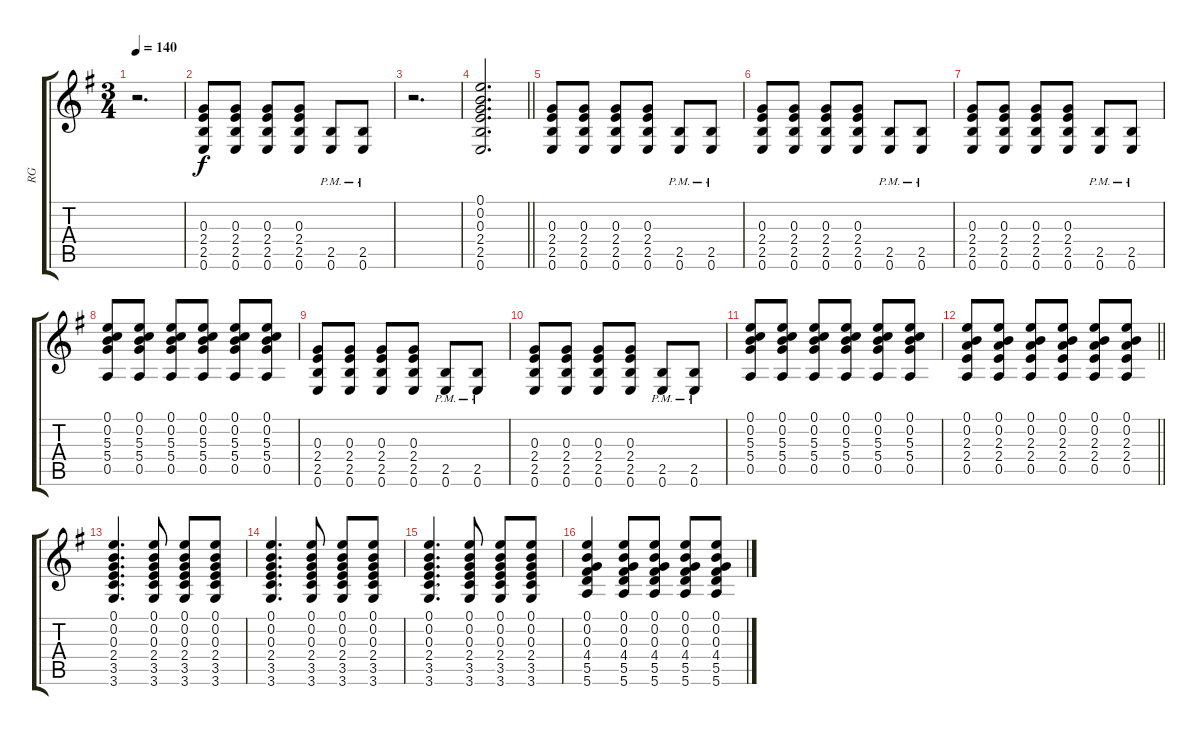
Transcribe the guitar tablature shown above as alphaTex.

\track ("RG" "RG") {instrument overdrivenguitar}
\staff {score tabs}
\tuning (E4 B3 G3 D3 A2 E2) {hide}
\ts (3 4)
\tempo 140
\clef g2
\ks eminor
r.2{d dy f} |
(0.3 2.4 2.5 0.6).8 (0.3 2.4 2.5 0.6).8 (0.3 2.4 2.5 0.6).8 (0.3 2.4 2.5 0.6).8 (2.5{pm} 0.6{pm}).8 (2.5{pm} 0.6{pm}).8 |
r.2{d} |
\barLineRight lightlight
(0.1 0.2 0.3 2.4 2.5 0.6).2{d} |
(0.3 2.4 2.5 0.6).8 (0.3 2.4 2.5 0.6).8 (0.3 2.4 2.5 0.6).8 (0.3 2.4 2.5 0.6).8 (2.5{pm} 0.6{pm}).8 (2.5{pm} 0.6{pm}).8 |
(0.3 2.4 2.5 0.6).8 (0.3 2.4 2.5 0.6).8 (0.3 2.4 2.5 0.6).8 (0.3 2.4 2.5 0.6).8 (2.5{pm} 0.6{pm}).8 (2.5{pm} 0.6{pm}).8 |
(0.3 2.4 2.5 0.6).8 (0.3 2.4 2.5 0.6).8 (0.3 2.4 2.5 0.6).8 (0.3 2.4 2.5 0.6).8 (2.5{pm} 0.6{pm}).8 (2.5{pm} 0.6{pm}).8 |
(0.1 0.2 5.3 5.4 0.5).8 (0.1 0.2 5.3 5.4 0.5).8 (0.1 0.2 5.3 5.4 0.5).8 (0.1 0.2 5.3 5.4 0.5).8 (0.1 0.2 5.3 5.4 0.5).8 (0.1 0.2 5.3 5.4 0.5).8 |
(0.3 2.4 2.5 0.6).8 (0.3 2.4 2.5 0.6).8 (0.3 2.4 2.5 0.6).8 (0.3 2.4 2.5 0.6).8 (2.5{pm} 0.6{pm}).8 (2.5{pm} 0.6{pm}).8 |
(0.3 2.4 2.5 0.6).8 (0.3 2.4 2.5 0.6).8 (0.3 2.4 2.5 0.6).8 (0.3 2.4 2.5 0.6).8 (2.5{pm} 0.6{pm}).8 (2.5{pm} 0.6{pm}).8 |
(0.1 0.2 5.3 5.4 0.5).8 (0.1 0.2 5.3 5.4 0.5).8 (0.1 0.2 5.3 5.4 0.5).8 (0.1 0.2 5.3 5.4 0.5).8 (0.1 0.2 5.3 5.4 0.5).8 (0.1 0.2 5.3 5.4 0.5).8 |
\barLineRight lightlight
(0.1 0.2 2.3 2.4 0.5).8 (0.1 0.2 2.3 2.4 0.5).8 (0.1 0.2 2.3 2.4 0.5).8 (0.1 0.2 2.3 2.4 0.5).8 (0.1 0.2 2.3 2.4 0.5).8 (0.1 0.2 2.3 2.4 0.5).8 |
(0.1 0.2 0.3 2.4 3.5 3.6).4{d} (0.1 0.2 0.3 2.4 3.5 3.6).8 (0.1 0.2 0.3 2.4 3.5 3.6).8 (0.1 0.2 0.3 2.4 3.5 3.6).8 |
(0.1 0.2 0.3 2.4 3.5 3.6).4{d} (0.1 0.2 0.3 2.4 3.5 3.6).8 (0.1 0.2 0.3 2.4 3.5 3.6).8 (0.1 0.2 0.3 2.4 3.5 3.6).8 |
(0.1 0.2 0.3 2.4 3.5 3.6).4{d} (0.1 0.2 0.3 2.4 3.5 3.6).8 (0.1 0.2 0.3 2.4 3.5 3.6).8 (0.1 0.2 0.3 2.4 3.5 3.6).8 |
(0.1 0.2 0.3 4.4 5.5 5.6).4 (0.1 0.2 0.3 4.4 5.5 5.6).8 (0.1 0.2 0.3 4.4 5.5 5.6).8 (0.1 0.2 0.3 4.4 5.5 5.6).8 (0.1 0.2 0.3 4.4 5.5 5.6).8
